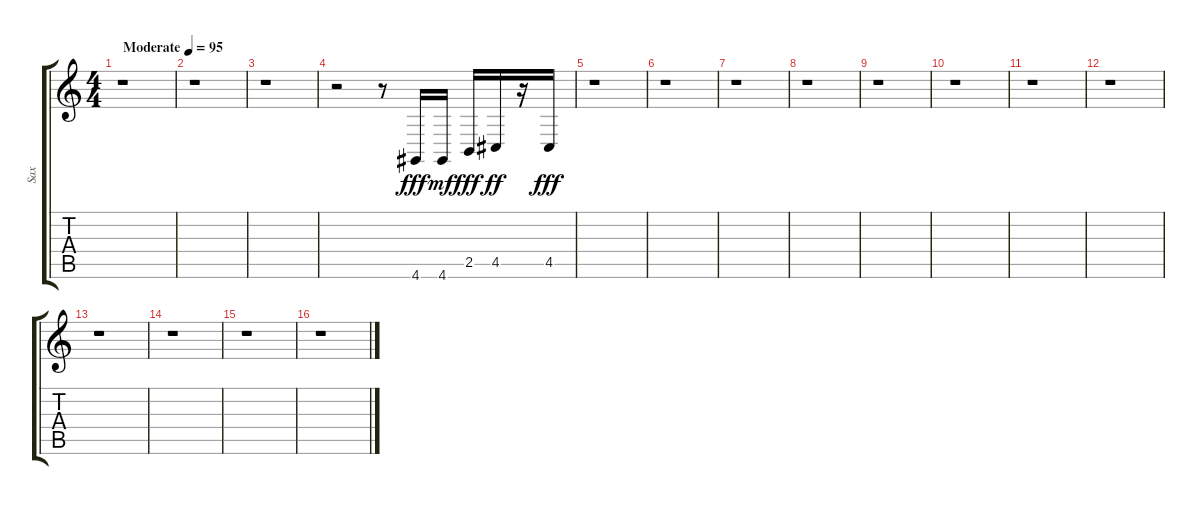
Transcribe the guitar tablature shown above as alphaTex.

\track ("Sax" "Sax") {instrument baritonesax}
\staff {score tabs}
\tuning (E4 B3 G3 D3 A2 E2) {hide}
\ts (4 4)
\tempo (95 "Moderate")
\clef g2
\ks c
r.1{dy fff instrument baritonesax} |
r.1 |
r.1 |
r.2 r.8 4.6.16 4.6.16{dy mf} 2.5.16{dy fff} 4.5.16{dy ff} r.16 4.5.16{dy fff} |
r.1 |
r.1 |
r.1 |
r.1 |
r.1 |
r.1 |
r.1 |
r.1 |
r.1 |
r.1 |
r.1 |
r.1
